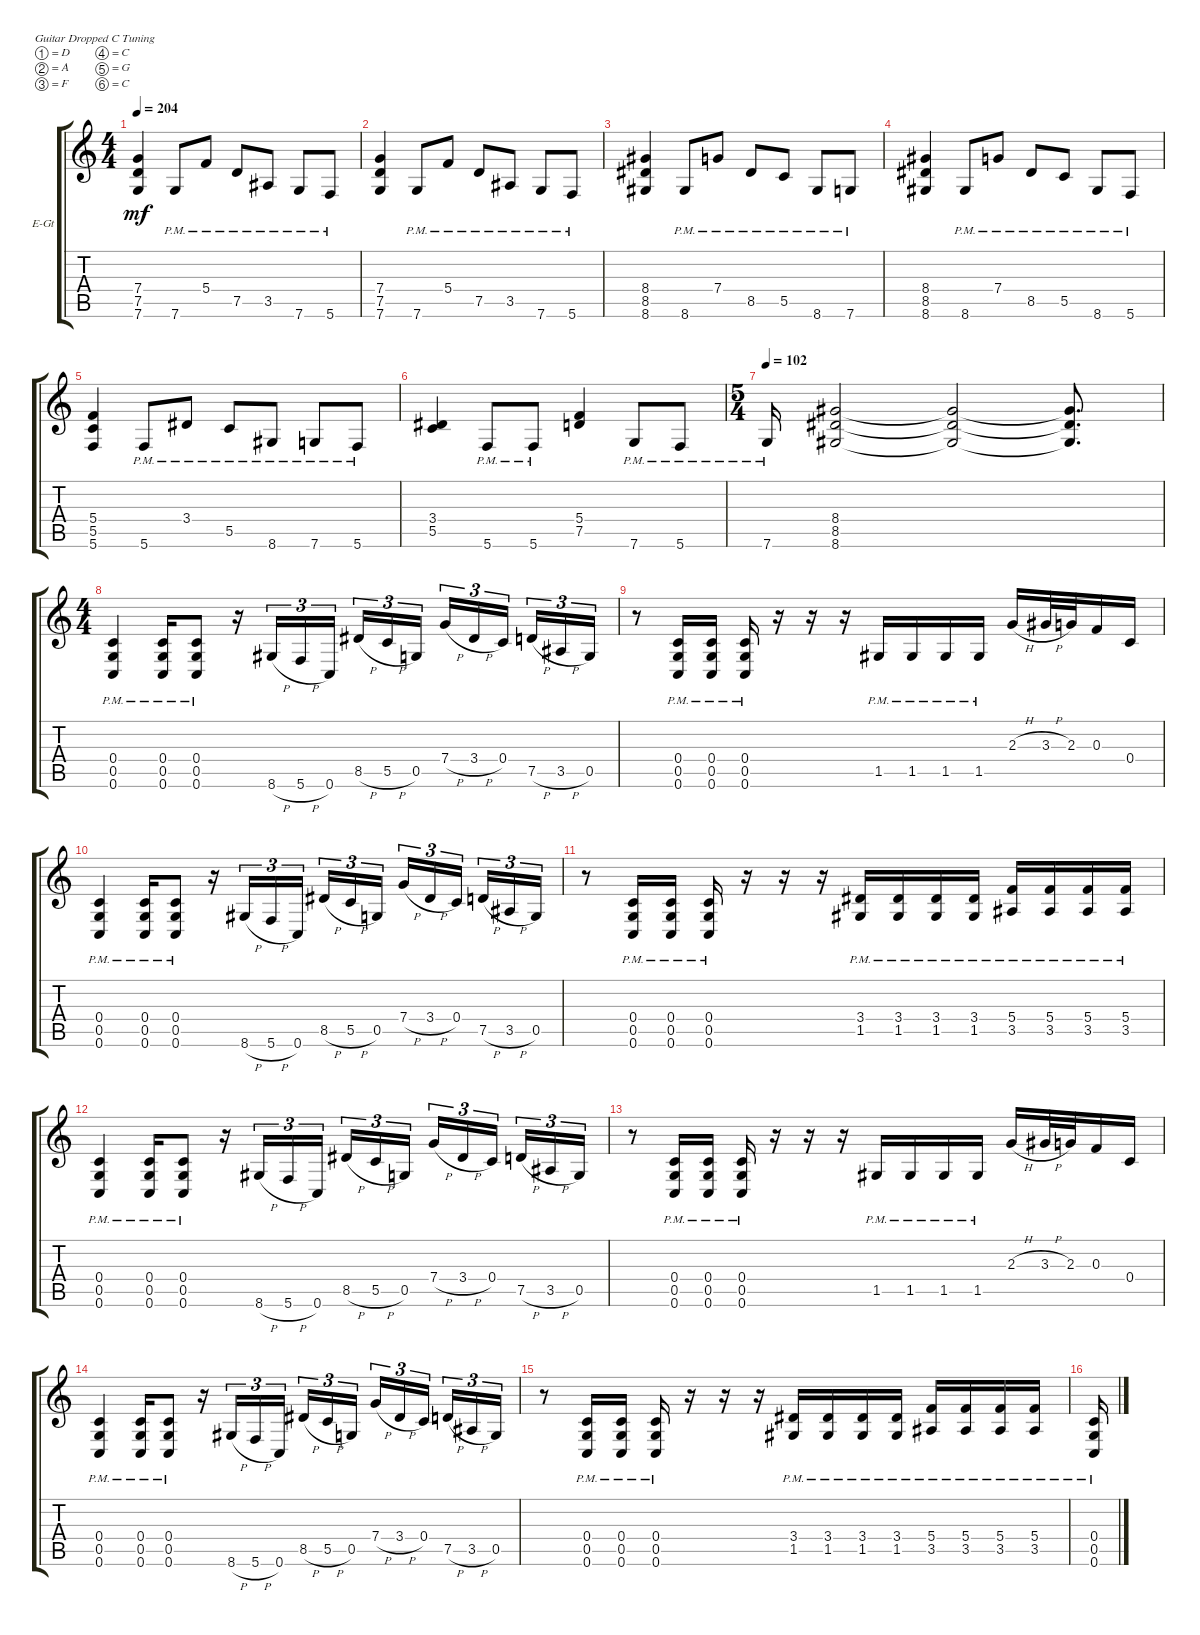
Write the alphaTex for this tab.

\defaultSystemsLayout 4
\bracketExtendMode groupsimilarinstruments
\firstSystemTrackNameOrientation horizontal
\otherSystemsTrackNameOrientation horizontal
\track ("Gajic" "E-Gt") {instrument distortionguitar}
\staff {score tabs}
\tuning (D4 A3 F3 C3 G2 C2)
\ts (4 4)
\tempo 204
\clef g2
\ks c
(7.6 7.5 7.4).4{dy mf} 7.6{pm}.8 5.4{pm}.8 7.5{pm}.8 3.5{pm}.8 7.6{pm}.8 5.6{pm}.8 |
(7.6 7.5 7.4).4 7.6{pm}.8 5.4{pm}.8 7.5{pm}.8 3.5{pm}.8 7.6{pm}.8 5.6{pm}.8 |
(8.6 8.5 8.4).4 8.6{pm}.8 7.4{pm}.8 8.5{pm}.8 5.5{pm}.8 8.6{pm}.8 7.6{pm}.8 |
(8.6 8.5 8.4).4 8.6{pm}.8 7.4{pm}.8 8.5{pm}.8 5.5{pm}.8 8.6{pm}.8 5.6{pm}.8 |
(5.6 5.5 5.4).4 5.6{pm}.8 3.4{pm}.8 5.5{pm}.8 8.6{pm}.8 7.6{pm}.8 5.6{pm}.8 |
(5.5 3.4).4 5.6{pm}.8 5.6{pm}.8 (5.4 7.5).4 7.6{pm}.8 5.6{pm}.8 |
\ts (5 4)
\tempo 102
7.6{pm}.16 (8.6 8.5 8.4).2 (8.6{t} 8.5{t} 8.4{t}).2 (8.6{t} 8.5{t} 8.4{t}).8{d} |
\ts (4 4)
(0.6{pm} 0.5{pm} 0.4{pm}).4 (0.6{pm} 0.5{pm} 0.4{pm}).16 (0.6{pm} 0.5{pm} 0.4{pm}).8 r.16 8.6{h}.16{tu (3 2)} 5.6{h}.16{tu (3 2)} 0.6.16{tu (3 2)} 8.5{h}.16{tu (3 2)} 5.5{h}.16{tu (3 2)} 0.5.16{tu (3 2)} 7.4{h}.16{tu (3 2)} 3.4{h}.16{tu (3 2)} 0.4.16{tu (3 2)} 7.5{h}.16{tu (3 2)} 3.5{h}.16{tu (3 2)} 0.5.16{tu (3 2)} |
r.8 (0.6{pm} 0.5{pm} 0.4{pm}).16 (0.6{pm} 0.5{pm} 0.4{pm}).16 (0.6{pm} 0.5{pm} 0.4{pm}).16 r.16 r.16 r.16 1.5{pm}.16 1.5{pm}.16 1.5{pm}.16 1.5{pm}.16 2.3{h}.16 3.3{h}.32 2.3.32 0.3.16 0.4.16 |
(0.6{pm} 0.5{pm} 0.4{pm}).4 (0.6{pm} 0.5{pm} 0.4{pm}).16 (0.6{pm} 0.5{pm} 0.4{pm}).8 r.16 8.6{h}.16{tu (3 2)} 5.6{h}.16{tu (3 2)} 0.6.16{tu (3 2)} 8.5{h}.16{tu (3 2)} 5.5{h}.16{tu (3 2)} 0.5.16{tu (3 2)} 7.4{h}.16{tu (3 2)} 3.4{h}.16{tu (3 2)} 0.4.16{tu (3 2)} 7.5{h}.16{tu (3 2)} 3.5{h}.16{tu (3 2)} 0.5.16{tu (3 2)} |
r.8 (0.6{pm} 0.5{pm} 0.4{pm}).16 (0.6{pm} 0.5{pm} 0.4{pm}).16 (0.6{pm} 0.5{pm} 0.4{pm}).16 r.16 r.16 r.16 (1.5{pm} 3.4).16 (1.5{pm} 3.4).16 (1.5{pm} 3.4).16 (1.5{pm} 3.4).16 (3.5{pm} 5.4{pm}).16 (3.5{pm} 5.4{pm}).16 (3.5{pm} 5.4{pm}).16 (3.5{pm} 5.4{pm}).16 |
(0.6{pm} 0.5{pm} 0.4{pm}).4 (0.6{pm} 0.5{pm} 0.4{pm}).16 (0.6{pm} 0.5{pm} 0.4{pm}).8 r.16 8.6{h}.16{tu (3 2)} 5.6{h}.16{tu (3 2)} 0.6.16{tu (3 2)} 8.5{h}.16{tu (3 2)} 5.5{h}.16{tu (3 2)} 0.5.16{tu (3 2)} 7.4{h}.16{tu (3 2)} 3.4{h}.16{tu (3 2)} 0.4.16{tu (3 2)} 7.5{h}.16{tu (3 2)} 3.5{h}.16{tu (3 2)} 0.5.16{tu (3 2)} |
r.8 (0.6{pm} 0.5{pm} 0.4{pm}).16 (0.6{pm} 0.5{pm} 0.4{pm}).16 (0.6{pm} 0.5{pm} 0.4{pm}).16 r.16 r.16 r.16 1.5{pm}.16 1.5{pm}.16 1.5{pm}.16 1.5{pm}.16 2.3{h}.16 3.3{h}.32 2.3.32 0.3.16 0.4.16 |
(0.6{pm} 0.5{pm} 0.4{pm}).4 (0.6{pm} 0.5{pm} 0.4{pm}).16 (0.6{pm} 0.5{pm} 0.4{pm}).8 r.16 8.6{h}.16{tu (3 2)} 5.6{h}.16{tu (3 2)} 0.6.16{tu (3 2)} 8.5{h}.16{tu (3 2)} 5.5{h}.16{tu (3 2)} 0.5.16{tu (3 2)} 7.4{h}.16{tu (3 2)} 3.4{h}.16{tu (3 2)} 0.4.16{tu (3 2)} 7.5{h}.16{tu (3 2)} 3.5{h}.16{tu (3 2)} 0.5.16{tu (3 2)} |
r.8 (0.6{pm} 0.5{pm} 0.4{pm}).16 (0.6{pm} 0.5{pm} 0.4{pm}).16 (0.6{pm} 0.5{pm} 0.4{pm}).16 r.16 r.16 r.16 (1.5{pm} 3.4).16 (1.5{pm} 3.4).16 (1.5{pm} 3.4).16 (1.5{pm} 3.4).16 (3.5{pm} 5.4{pm}).16 (3.5{pm} 5.4{pm}).16 (3.5{pm} 5.4{pm}).16 (3.5{pm} 5.4{pm}).16 |
(0.6{pm} 0.5{pm} 0.4{pm}).16
